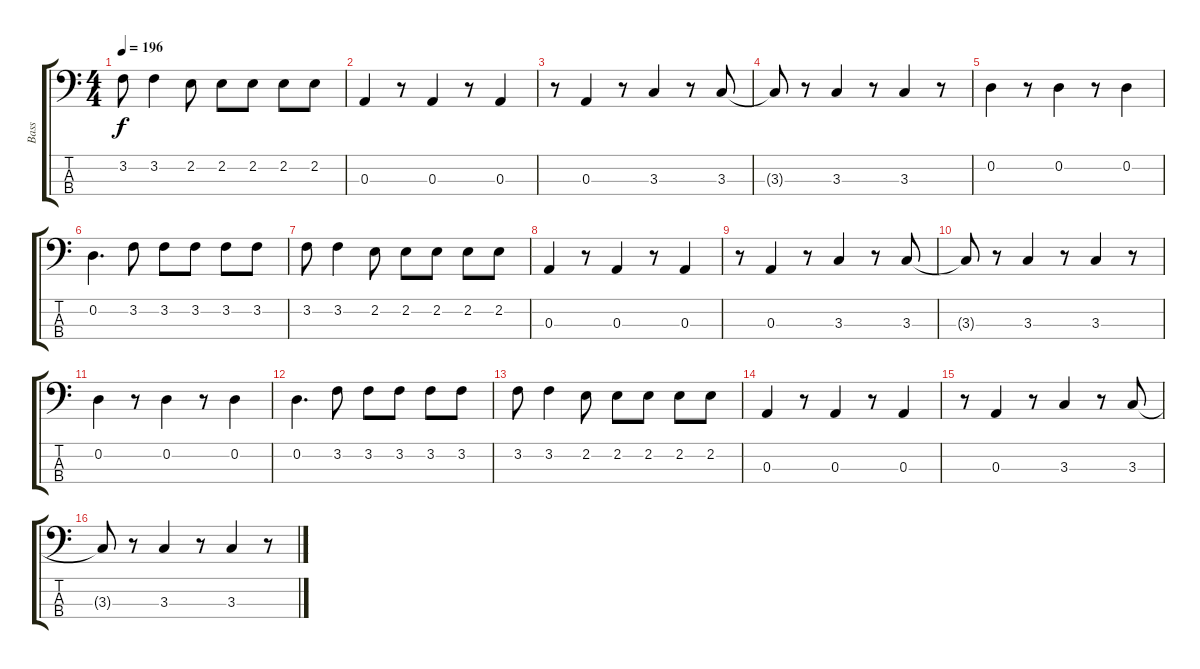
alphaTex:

\track ("Bass" "Bass") {instrument synthbass2}
\staff {score tabs}
\tuning (G2 D2 A1 E1) {hide}
\ts (4 4)
\tempo 196
\clef f4
\ks c
3.2.8{dy f} 3.2.4 2.2.8 2.2.8 2.2.8 2.2.8 2.2.8 |
0.3.4 r.8 0.3.4 r.8 0.3.4 |
r.8 0.3.4 r.8 3.3.4 r.8 3.3.8 |
3.3{t}.8 r.8 3.3.4 r.8 3.3.4 r.8 |
0.2.4 r.8 0.2.4 r.8 0.2.4 |
0.2.4{d} 3.2.8 3.2.8 3.2.8 3.2.8 3.2.8 |
3.2.8 3.2.4 2.2.8 2.2.8 2.2.8 2.2.8 2.2.8 |
0.3.4 r.8 0.3.4 r.8 0.3.4 |
r.8 0.3.4 r.8 3.3.4 r.8 3.3.8 |
3.3{t}.8 r.8 3.3.4 r.8 3.3.4 r.8 |
0.2.4 r.8 0.2.4 r.8 0.2.4 |
0.2.4{d} 3.2.8 3.2.8 3.2.8 3.2.8 3.2.8 |
3.2.8 3.2.4 2.2.8 2.2.8 2.2.8 2.2.8 2.2.8 |
0.3.4 r.8 0.3.4 r.8 0.3.4 |
r.8 0.3.4 r.8 3.3.4 r.8 3.3.8 |
3.3{t}.8 r.8 3.3.4 r.8 3.3.4 r.8
